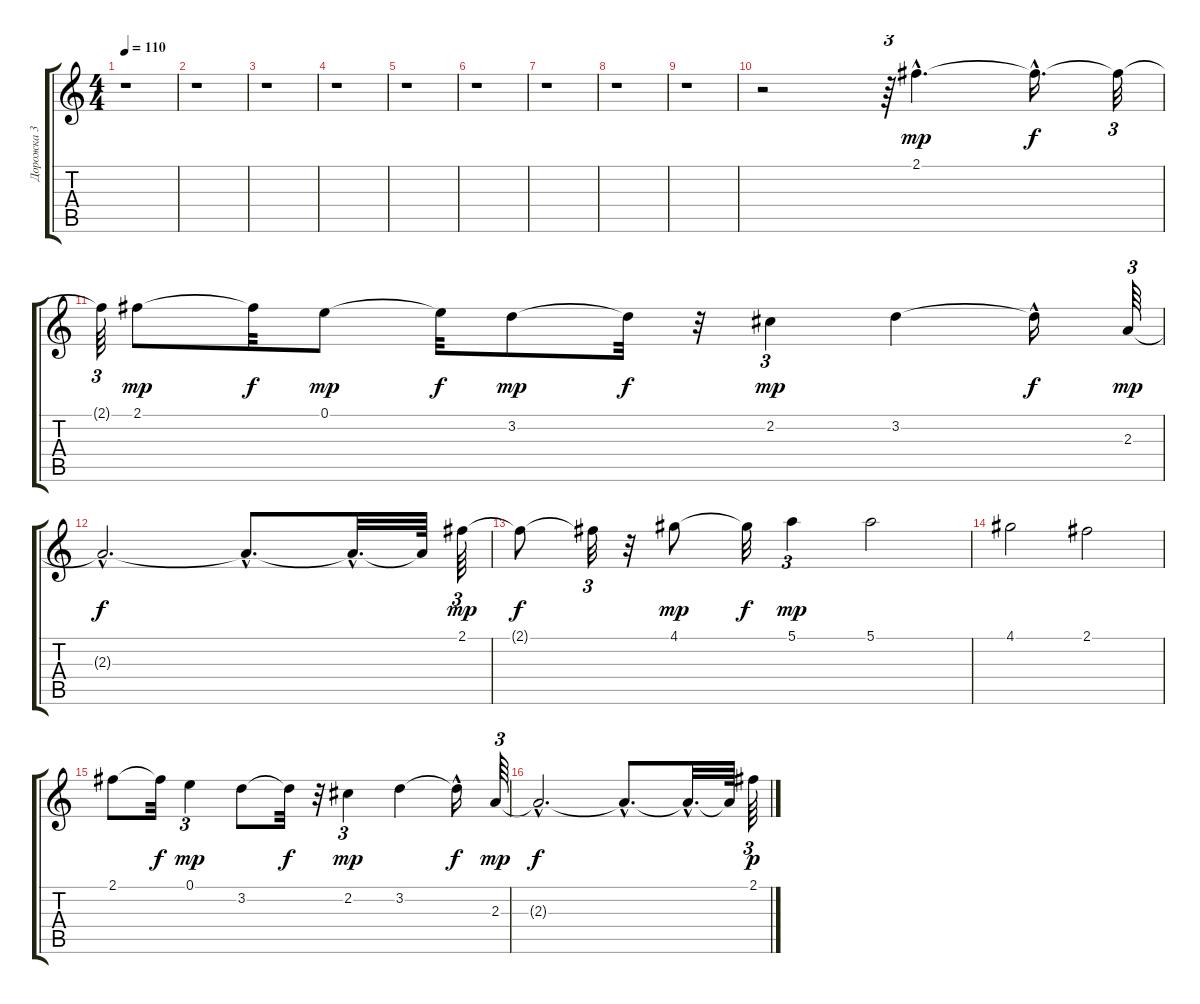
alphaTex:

\track ("Дорожка 3" "Дорожка 3") {instrument distortionguitar}
\staff {score tabs}
\tuning (E4 B3 G3 D3 A2 E2) {hide}
\ts (4 4)
\tempo 110
\clef g2
\ks c
r.1{dy f} |
r.1 |
r.1 |
r.1 |
r.1 |
r.1 |
r.1 |
r.1 |
r.1 |
r.2 r.64{tu (3 2)} 2.1{hac}.4{d dy mp} 2.1{hac t}.16{d dy f} 2.1{t}.32{tu (3 2)} |
2.1{t}.64{tu (3 2)} 2.1.8{dy mp} 2.1{t}.32{dy f} 0.1.8{dy mp} 0.1{t}.32{dy f} 3.2.8{dy mp} 3.2{t}.32{dy f} r.32 2.2.4{tu (3 2) dy mp} 3.2.4 3.2{hac t}.16{dy f} 2.3.64{tu (3 2) dy mp} |
2.3{hac t}.2{d dy f} 2.3{hac t}.8{d} 2.3{hac t}.32{d} 2.3{t}.64 2.1.64{tu (3 2) dy mp} |
2.1{t}.8{dy f} 2.1{t}.32{tu (3 2)} r.32 4.1.8{dy mp} 4.1{t}.32{dy f} 5.1.4{tu (3 2) dy mp} 5.1.2 |
4.1.2 2.1.2 |
2.1.8 2.1{t}.32{dy f} 0.1.4{tu (3 2) dy mp} 3.2.8 3.2{t}.32{dy f} r.32 2.2.4{tu (3 2) dy mp} 3.2.4 3.2{hac t}.16{dy f} 2.3.64{tu (3 2) dy mp} |
2.3{hac t}.2{d dy f} 2.3{hac t}.8{d} 2.3{hac t}.32{d} 2.3{t}.64 2.1.64{tu (3 2) dy p}
